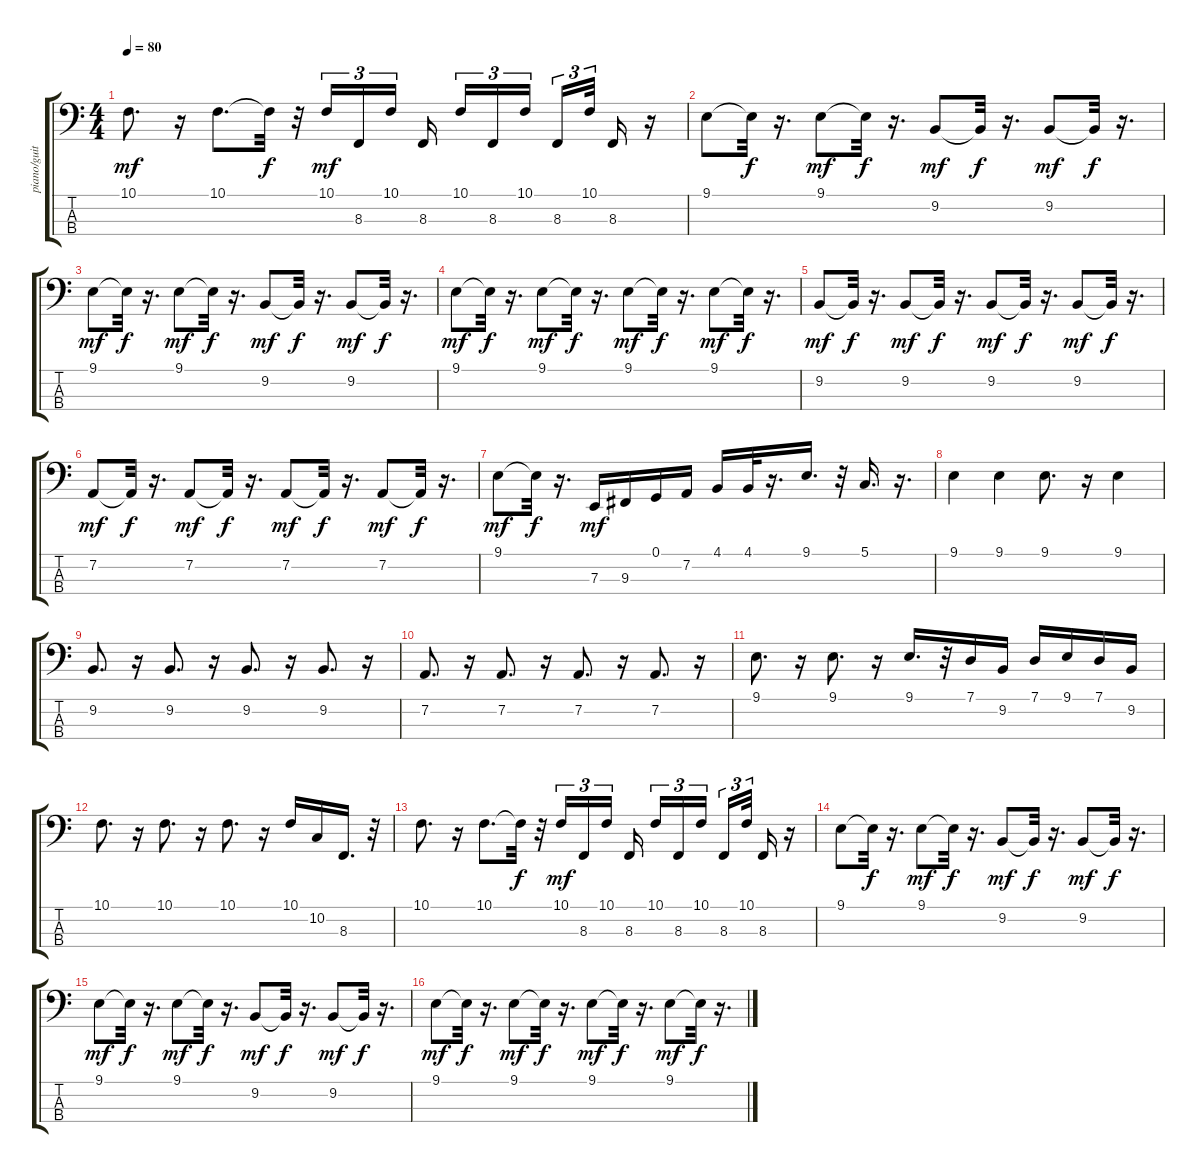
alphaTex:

\track ("piano/guit/bass/syn " "piano/guit") {instrument brightacousticpiano}
\staff {score tabs}
\tuning (G2 D2 A1 E1) {hide}
\ts (4 4)
\tempo 80
\clef f4
\ks c
10.1.8{d dy mf} r.16 10.1.8{d} 10.1{t}.32{dy f} r.32 10.1.16{tu (3 2) dy mf} 8.3.16{tu (3 2)} 10.1.16{tu (3 2)} 8.3.16 10.1.16{tu (3 2)} 8.3.16{tu (3 2)} 10.1.16{tu (3 2)} 8.3.16{tu (3 2)} 10.1.32{tu (3 2)} 8.3.16 r.16 |
9.1.8 9.1{t}.32{dy f} r.16{d} 9.1.8{dy mf} 9.1{t}.32{dy f} r.16{d} 9.2.8{dy mf} 9.2{t}.32{dy f} r.16{d} 9.2.8{dy mf} 9.2{t}.32{dy f} r.16{d} |
9.1.8{dy mf} 9.1{t}.32{dy f} r.16{d} 9.1.8{dy mf} 9.1{t}.32{dy f} r.16{d} 9.2.8{dy mf} 9.2{t}.32{dy f} r.16{d} 9.2.8{dy mf} 9.2{t}.32{dy f} r.16{d} |
9.1.8{dy mf} 9.1{t}.32{dy f} r.16{d} 9.1.8{dy mf} 9.1{t}.32{dy f} r.16{d} 9.1.8{dy mf} 9.1{t}.32{dy f} r.16{d} 9.1.8{dy mf} 9.1{t}.32{dy f} r.16{d} |
9.2.8{dy mf} 9.2{t}.32{dy f} r.16{d} 9.2.8{dy mf} 9.2{t}.32{dy f} r.16{d} 9.2.8{dy mf} 9.2{t}.32{dy f} r.16{d} 9.2.8{dy mf} 9.2{t}.32{dy f} r.16{d} |
7.2.8{dy mf} 7.2{t}.32{dy f} r.16{d} 7.2.8{dy mf} 7.2{t}.32{dy f} r.16{d} 7.2.8{dy mf} 7.2{t}.32{dy f} r.16{d} 7.2.8{dy mf} 7.2{t}.32{dy f} r.16{d} |
9.1.8{dy mf} 9.1{t}.32{dy f} r.16{d} 7.3.16{dy mf} 9.3.16 0.1.16 7.2.16 4.1.16 4.1.32 r.16{d} 9.1.16{d} r.32 5.1.16{d} r.16{d} |
9.1.4 9.1.4 9.1.8{d} r.16 9.1.4 |
9.2.8{d} r.16 9.2.8{d} r.16 9.2.8{d} r.16 9.2.8{d} r.16 |
7.2.8{d} r.16 7.2.8{d} r.16 7.2.8{d} r.16 7.2.8{d} r.16 |
9.1.8{d} r.16 9.1.8{d} r.16 9.1.16{d} r.32 7.1.16 9.2.16 7.1.16 9.1.16 7.1.16 9.2.16 |
10.1.8{d} r.16 10.1.8{d} r.16 10.1.8{d} r.16 10.1.16 10.2.16 8.3.16{d} r.32 |
10.1.8{d} r.16 10.1.8{d} 10.1{t}.32{dy f} r.32 10.1.16{tu (3 2) dy mf} 8.3.16{tu (3 2)} 10.1.16{tu (3 2)} 8.3.16 10.1.16{tu (3 2)} 8.3.16{tu (3 2)} 10.1.16{tu (3 2)} 8.3.16{tu (3 2)} 10.1.32{tu (3 2)} 8.3.16 r.16 |
9.1.8 9.1{t}.32{dy f} r.16{d} 9.1.8{dy mf} 9.1{t}.32{dy f} r.16{d} 9.2.8{dy mf} 9.2{t}.32{dy f} r.16{d} 9.2.8{dy mf} 9.2{t}.32{dy f} r.16{d} |
9.1.8{dy mf} 9.1{t}.32{dy f} r.16{d} 9.1.8{dy mf} 9.1{t}.32{dy f} r.16{d} 9.2.8{dy mf} 9.2{t}.32{dy f} r.16{d} 9.2.8{dy mf} 9.2{t}.32{dy f} r.16{d} |
9.1.8{dy mf} 9.1{t}.32{dy f} r.16{d} 9.1.8{dy mf} 9.1{t}.32{dy f} r.16{d} 9.1.8{dy mf} 9.1{t}.32{dy f} r.16{d} 9.1.8{dy mf} 9.1{t}.32{dy f} r.16{d}
